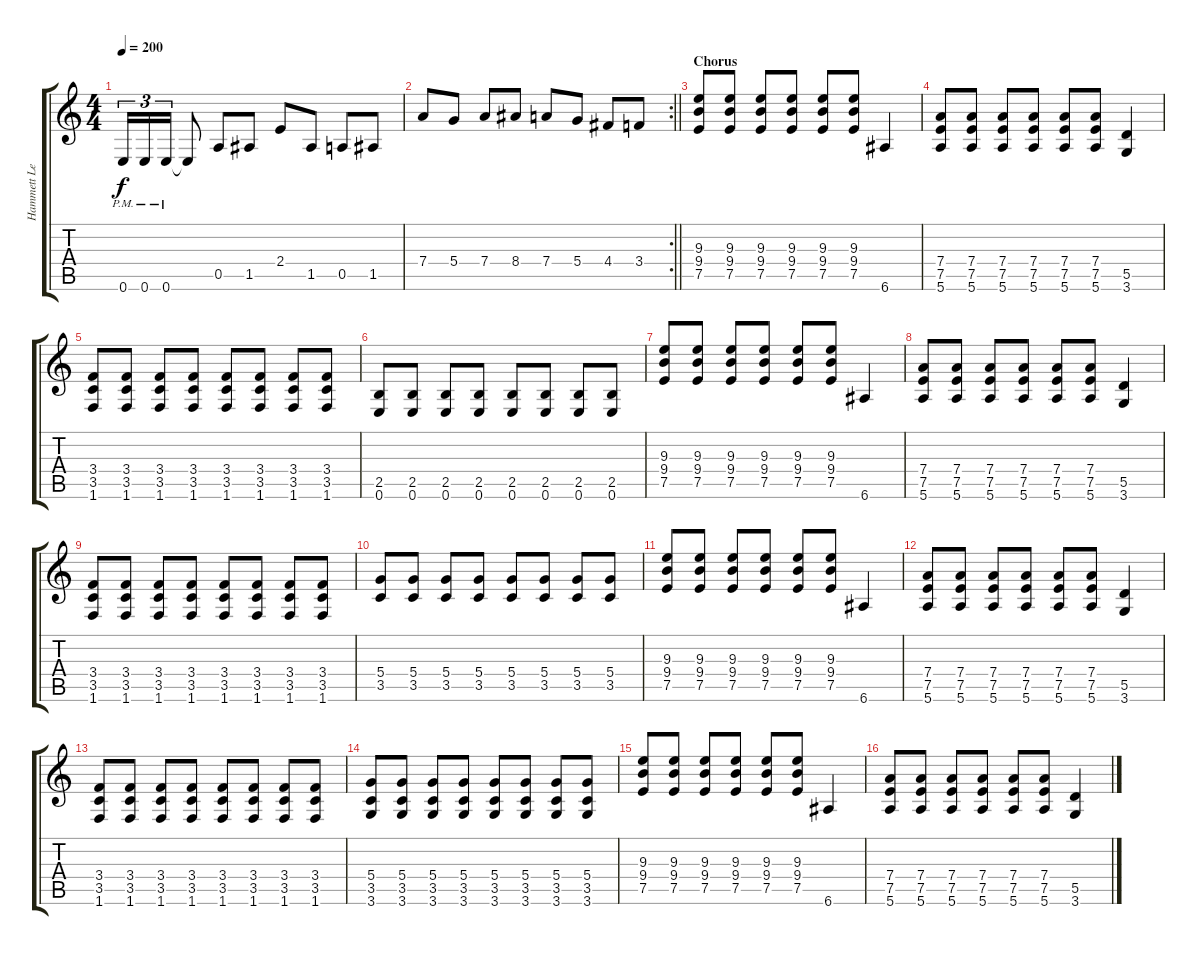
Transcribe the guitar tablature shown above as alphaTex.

\track ("Hammett Lead" "Hammett Le") {instrument distortionguitar}
\staff {score tabs}
\tuning (E4 B3 G3 D3 A2 E2) {hide}
\ts (4 4)
\tempo 200
\clef g2
\ks c
0.6{pm}.16{tu (3 2) dy f} 0.6{pm}.16{tu (3 2)} 0.6{pm}.16{tu (3 2)} 0.6{t}.8 0.5.8 1.5.8 2.4.8 1.5.8 0.5.8 1.5.8 |
\rc 2
\barLineRight lightlight
7.4.8 5.4.8 7.4.8 8.4.8 7.4.8 5.4.8 4.4.8 3.4.8 |
\section ("" "Chorus")
(9.3 9.4 7.5).8 (9.3 9.4 7.5).8 (9.3 9.4 7.5).8 (9.3 9.4 7.5).8 (9.3 9.4 7.5).8 (9.3 9.4 7.5).8 6.6.4 |
(7.4 7.5 5.6).8 (7.4 7.5 5.6).8 (7.4 7.5 5.6).8 (7.4 7.5 5.6).8 (7.4 7.5 5.6).8 (7.4 7.5 5.6).8 (5.5 3.6).4 |
(3.4 3.5 1.6).8 (3.4 3.5 1.6).8 (3.4 3.5 1.6).8 (3.4 3.5 1.6).8 (3.4 3.5 1.6).8 (3.4 3.5 1.6).8 (3.4 3.5 1.6).8 (3.4 3.5 1.6).8 |
(2.5 0.6).8 (2.5 0.6).8 (2.5 0.6).8 (2.5 0.6).8 (2.5 0.6).8 (2.5 0.6).8 (2.5 0.6).8 (2.5 0.6).8 |
(9.3 9.4 7.5).8 (9.3 9.4 7.5).8 (9.3 9.4 7.5).8 (9.3 9.4 7.5).8 (9.3 9.4 7.5).8 (9.3 9.4 7.5).8 6.6.4 |
(7.4 7.5 5.6).8 (7.4 7.5 5.6).8 (7.4 7.5 5.6).8 (7.4 7.5 5.6).8 (7.4 7.5 5.6).8 (7.4 7.5 5.6).8 (5.5 3.6).4 |
(3.4 3.5 1.6).8 (3.4 3.5 1.6).8 (3.4 3.5 1.6).8 (3.4 3.5 1.6).8 (3.4 3.5 1.6).8 (3.4 3.5 1.6).8 (3.4 3.5 1.6).8 (3.4 3.5 1.6).8 |
(5.4 3.5).8 (5.4 3.5).8 (5.4 3.5).8 (5.4 3.5).8 (5.4 3.5).8 (5.4 3.5).8 (5.4 3.5).8 (5.4 3.5).8 |
(9.3 9.4 7.5).8 (9.3 9.4 7.5).8 (9.3 9.4 7.5).8 (9.3 9.4 7.5).8 (9.3 9.4 7.5).8 (9.3 9.4 7.5).8 6.6.4 |
(7.4 7.5 5.6).8 (7.4 7.5 5.6).8 (7.4 7.5 5.6).8 (7.4 7.5 5.6).8 (7.4 7.5 5.6).8 (7.4 7.5 5.6).8 (5.5 3.6).4 |
(3.4 3.5 1.6).8 (3.4 3.5 1.6).8 (3.4 3.5 1.6).8 (3.4 3.5 1.6).8 (3.4 3.5 1.6).8 (3.4 3.5 1.6).8 (3.4 3.5 1.6).8 (3.4 3.5 1.6).8 |
(5.4 3.5 3.6).8 (5.4 3.5 3.6).8 (5.4 3.5 3.6).8 (5.4 3.5 3.6).8 (5.4 3.5 3.6).8 (5.4 3.5 3.6).8 (5.4 3.5 3.6).8 (5.4 3.5 3.6).8 |
(9.3 9.4 7.5).8 (9.3 9.4 7.5).8 (9.3 9.4 7.5).8 (9.3 9.4 7.5).8 (9.3 9.4 7.5).8 (9.3 9.4 7.5).8 6.6.4 |
(7.4 7.5 5.6).8 (7.4 7.5 5.6).8 (7.4 7.5 5.6).8 (7.4 7.5 5.6).8 (7.4 7.5 5.6).8 (7.4 7.5 5.6).8 (5.5 3.6).4
